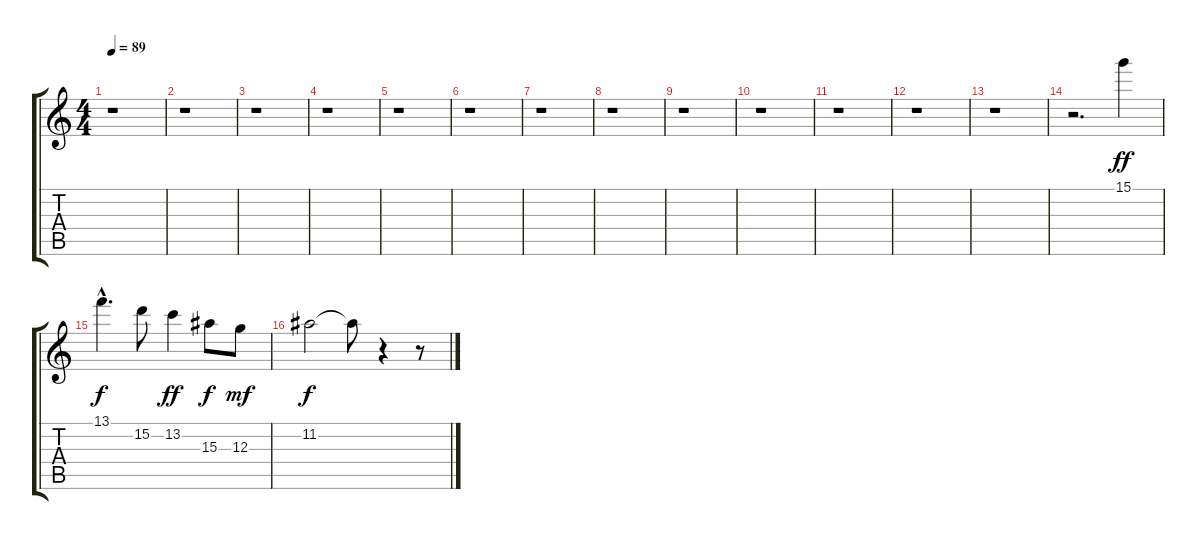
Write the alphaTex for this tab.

\track "" {instrument distortionguitar}
\staff {score tabs}
\tuning (E4 B3 G3 D3 A2 E2) {hide}
\ts (4 4)
\tempo 89
\clef g2
\ks c
r.1{dy ff} |
r.1 |
r.1 |
r.1 |
r.1 |
r.1 |
r.1 |
r.1 |
r.1 |
r.1 |
r.1 |
r.1 |
r.1 |
r.2{d} 15.1.4 |
13.1{hac}.4{d dy f} 15.2.8 13.2.4{dy ff} 15.3.8{dy f} 12.3.8{dy mf} |
11.2.2{dy f} 11.2{t}.8 r.4 r.8
